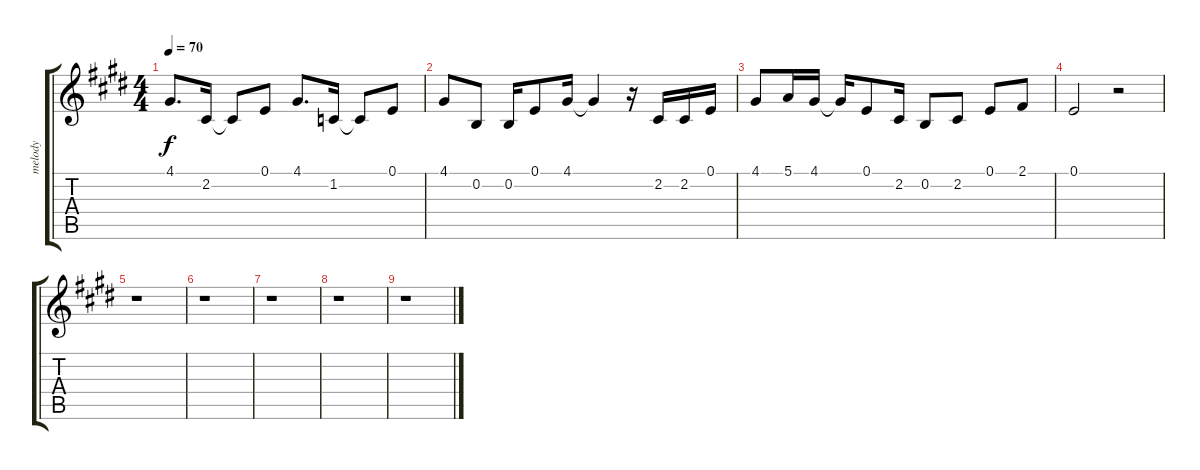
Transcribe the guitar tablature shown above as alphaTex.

\track ("melody" "melody") {instrument flute}
\staff {score tabs}
\tuning (E4 B3 G3 D3 A2 E2) {hide}
\ts (4 4)
\tempo 70
\clef g2
\ks e
4.1.8{d dy f} 2.2.16 2.2{t}.8 0.1.8 4.1.8{d} 1.2.16 1.2{t}.8 0.1.8 |
4.1.8 0.2.8 0.2.16 0.1.8 4.1.16 4.1{t}.4 r.16 2.2.16 2.2.16 0.1.16 |
4.1.8 5.1.16 4.1.16 4.1{t}.16 0.1.8 2.2.16 0.2.8 2.2.8 0.1.8 2.1.8 |
0.1.2 r.2 |
r.1 |
r.1 |
r.1 |
r.1 |
r.1
